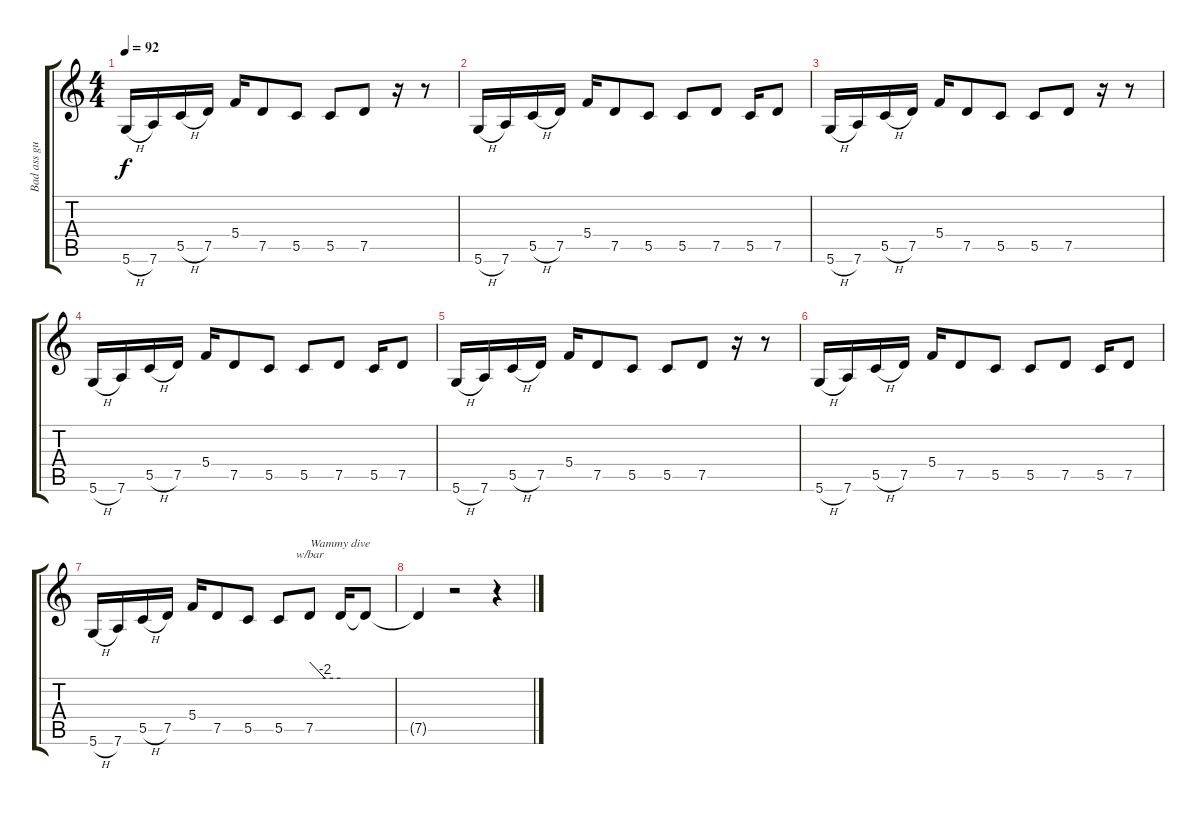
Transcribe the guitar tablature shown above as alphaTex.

\track ("Bad ass guitar 1" "Bad ass gu") {instrument overdrivenguitar}
\staff {score tabs}
\tuning (D4 A3 F3 C3 G2 D2) {hide}
\ts (4 4)
\tempo 92
\clef g2
\ks c
5.6{h}.16{dy f} 7.6.16 5.5{h}.16 7.5.16 5.4.16 7.5.8 5.5.8 5.5.8 7.5.8 r.16 r.8 |
5.6{h}.16 7.6.16 5.5{h}.16 7.5.16 5.4.16 7.5.8 5.5.8 5.5.8 7.5.8 5.5.16 7.5.8 |
5.6{h}.16 7.6.16 5.5{h}.16 7.5.16 5.4.16 7.5.8 5.5.8 5.5.8 7.5.8 r.16 r.8 |
5.6{h}.16 7.6.16 5.5{h}.16 7.5.16 5.4.16 7.5.8 5.5.8 5.5.8 7.5.8 5.5.16 7.5.8 |
5.6{h}.16 7.6.16 5.5{h}.16 7.5.16 5.4.16 7.5.8 5.5.8 5.5.8 7.5.8 r.16 r.8 |
5.6{h}.16 7.6.16 5.5{h}.16 7.5.16 5.4.16 7.5.8 5.5.8 5.5.8 7.5.8 5.5.16 7.5.8 |
5.6{h}.16 7.6.16 5.5{h}.16 7.5.16 5.4.16 7.5.8 5.5.8 5.5.8 7.5.8{tbe (custom default 0 0 30 -8 60 -8) txt "Wammy dive"} 7.5{t}.16 7.5{t}.8 |
7.5{t}.4 r.2 r.4
